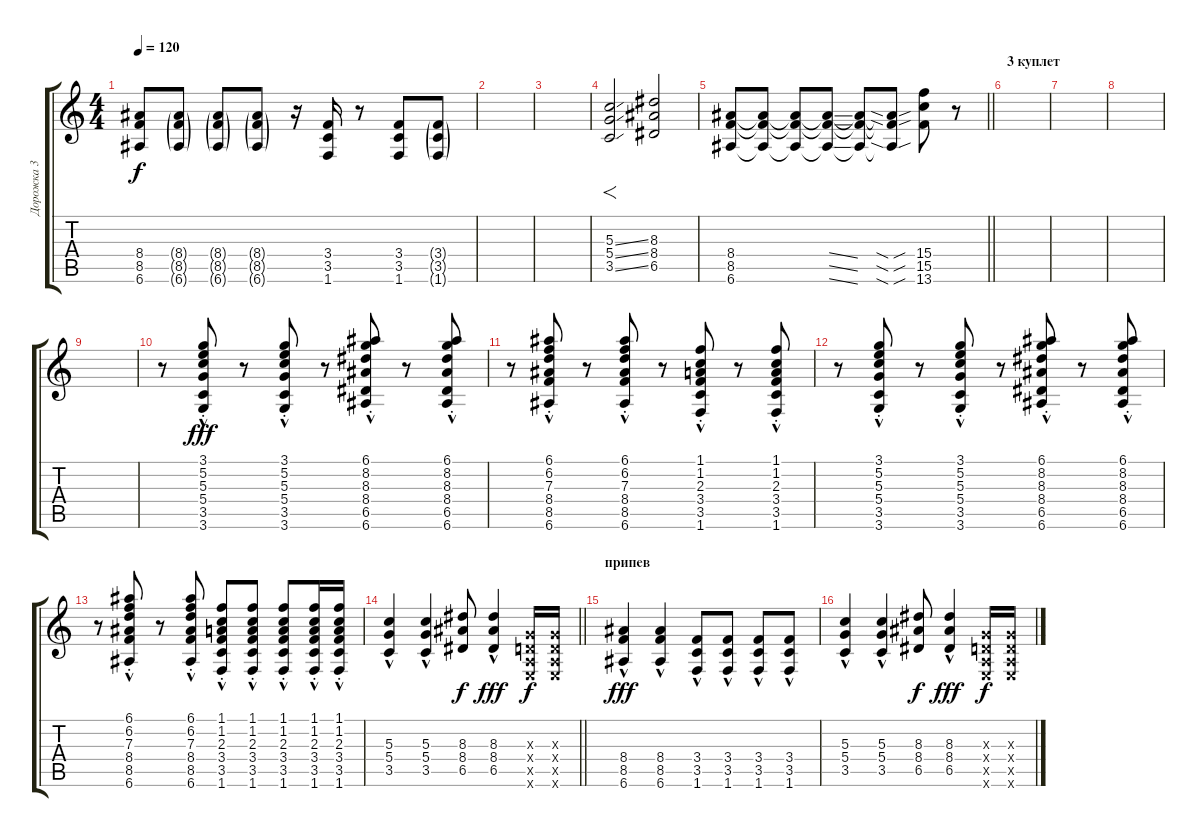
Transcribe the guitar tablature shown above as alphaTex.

\track ("Дорожка 3" "Дорожка 3") {instrument distortionguitar}
\staff {score tabs}
\tuning (E4 B3 G3 D3 A2 E2) {hide}
\ts (4 4)
\tempo 120
\clef g2
\ks c
(8.4 8.5 6.6).8{dy f} (8.4{g} 8.5{g} 6.6{g}).8 (8.4{g} 8.5{g} 6.6{g}).8 (8.4{g} 8.5{g} 6.6{g}).8 r.16 (3.4 3.5 1.6).16 r.8 (3.4 3.5 1.6).8 (3.4{g} 3.5{g} 1.6{g}).8 |
|
|
(5.3{ss} 5.4{ss} 3.5{ss}).2{f} (8.3 8.4 6.5).2 |
\barLineRight lightlight
(8.4 8.5 6.6).8 (8.4{t} 8.5{t} 6.6{t}).8{instrument electricguitarclean} (8.4{t} 8.5{t} 6.6{t}).8{instrument overdrivenguitar} (8.4{ss t} 8.5{ss t} 6.6{ss t}).8{instrument electricguitarclean} (8.4{t} 8.5{t} 6.6{t}).8{instrument distortionguitar} (8.4{sia sou t} 8.5{sia sou t} 6.6{sia sou t}).8{instrument electricguitarclean} (15.4 15.5 13.6).8{instrument overdrivenguitar} r.8{instrument distortionguitar} |
\section ("" "3 куплет")
|
|
|
|
r.8 (3.1 5.2 5.3{hac st} 5.4{hac st} 3.5{hac st} 3.6).8{dy fff instrument electricguitarjazz} r.8 (3.1 5.2 5.3{hac st} 5.4{hac st} 3.5{hac st} 3.6).8{instrument electricguitarjazz} r.8 (6.1 8.2 8.3{hac st} 8.4{hac st} 6.5{hac st} 6.6).8 r.8 (6.1 8.2 8.3{hac st} 8.4{hac st} 6.5{hac st} 6.6).8 |
r.8 (6.1 6.2 7.3 8.4{hac st} 8.5{hac st} 6.6{hac st}).8 r.8 (6.1 6.2 7.3 8.4{hac st} 8.5{hac st} 6.6{hac st}).8 r.8 (1.1 1.2 2.3 3.4{hac st} 3.5{hac st} 1.6{hac st}).8 r.8 (1.1 1.2 2.3 3.4{hac st} 3.5{hac st} 1.6{hac st}).8 |
r.8 (3.1 5.2 5.3{hac st} 5.4{hac st} 3.5{hac st} 3.6).8{instrument electricguitarjazz} r.8 (3.1 5.2 5.3{hac st} 5.4{hac st} 3.5{hac st} 3.6).8{instrument electricguitarjazz} r.8 (6.1 8.2 8.3{hac st} 8.4{hac st} 6.5{hac st} 6.6).8 r.8 (6.1 8.2 8.3{hac st} 8.4{hac st} 6.5{hac st} 6.6).8 |
r.8 (6.1 6.2 7.3 8.4{hac st} 8.5{hac st} 6.6{hac st}).8 r.8 (6.1 6.2 7.3 8.4{hac st} 8.5{hac st} 6.6{hac st}).8 (1.1 1.2 2.3 3.4{hac st} 3.5{hac st} 1.6{hac st}).8 (1.1 1.2 2.3 3.4{hac st} 3.5{hac st} 1.6{hac st}).8 (1.1 1.2 2.3 3.4{hac st} 3.5{hac st} 1.6{hac st}).8 (1.1 1.2 2.3 3.4{hac st} 3.5{hac st} 1.6{hac st}).16 (1.1 1.2 2.3 3.4{hac st} 3.5{hac st} 1.6{hac st}).16 |
\barLineRight lightlight
(5.3{hac} 5.4{hac} 3.5{hac}).4{instrument overdrivenguitar} (5.3{hac} 5.4{hac} 3.5{hac}).4{instrument overdrivenguitar} (8.3 8.4 6.5).8{dy f} (8.3{hac} 8.4{hac} 6.5{hac}).4{dy fff} (0.3{x} 0.4{x} 0.5{x} 0.6{x}).16{dy f} (0.3{x} 0.4{x} 0.5{x} 0.6{x}).16 |
\section ("" "припев")
(8.4{hac} 8.5{hac} 6.6{hac}).4{dy fff} (8.4{hac} 8.5{hac} 6.6{hac}).4 (3.4{hac} 3.5{hac} 1.6{hac}).8 (3.4{hac} 3.5{hac} 1.6{hac}).8 (3.4{hac} 3.5{hac} 1.6{hac}).8 (3.4{hac} 3.5{hac} 1.6{hac}).8 |
(5.3{hac} 5.4{hac} 3.5{hac}).4{instrument overdrivenguitar} (5.3{hac} 5.4{hac} 3.5{hac}).4{instrument overdrivenguitar} (8.3 8.4 6.5).8{dy f} (8.3{hac} 8.4{hac} 6.5{hac}).4{dy fff} (0.3{x} 0.4{x} 0.5{x} 0.6{x}).16{dy f} (0.3{x} 0.4{x} 0.5{x} 0.6{x}).16
